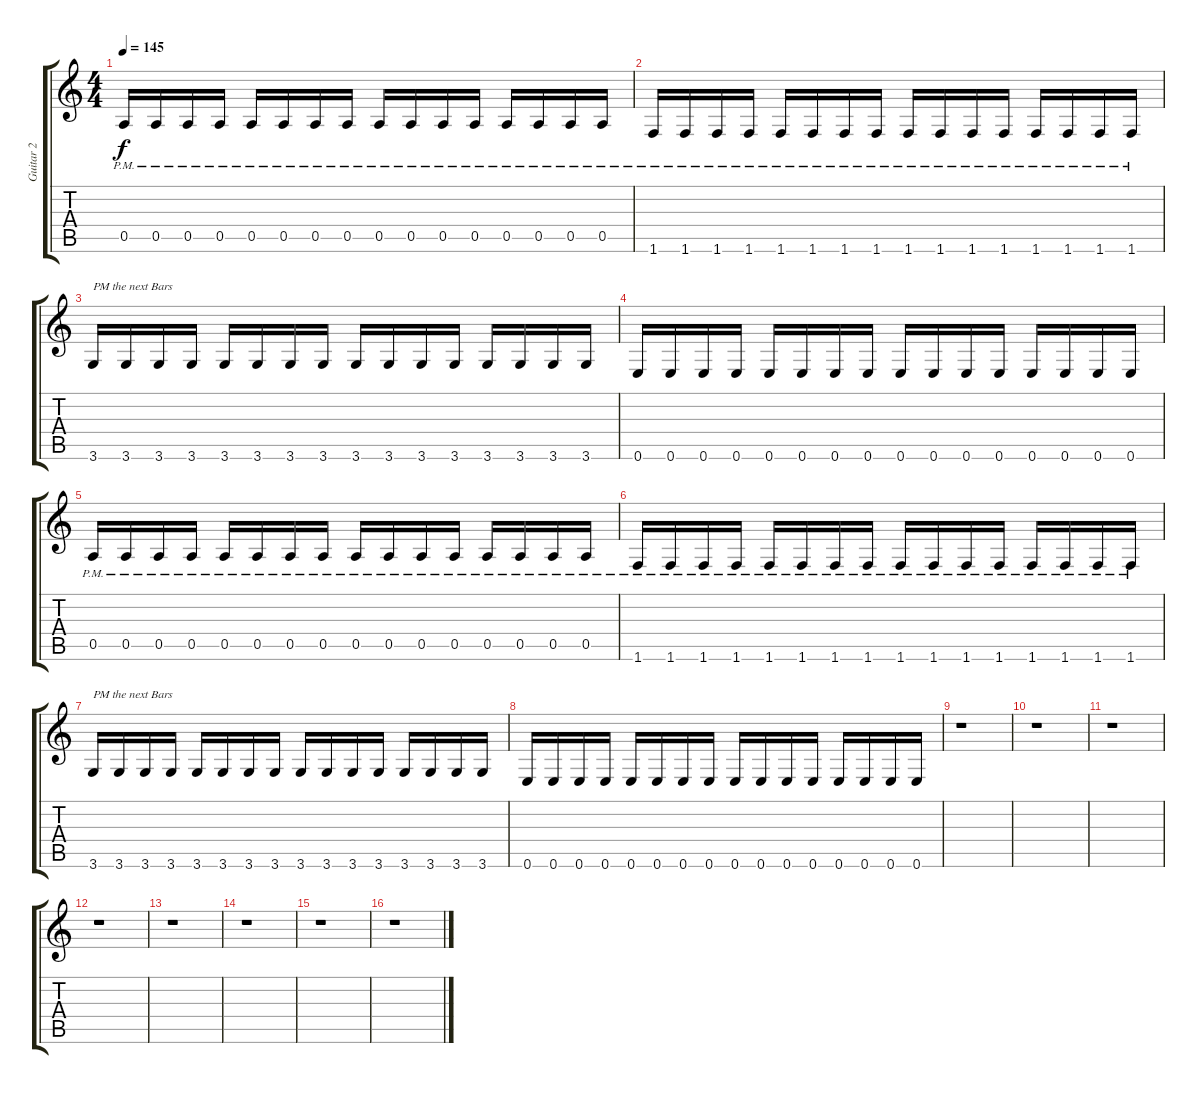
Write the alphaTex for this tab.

\track ("Guitar 2" "Guitar 2") {instrument distortionguitar}
\staff {score tabs}
\tuning (E4 B3 G3 D3 A2 E2) {hide}
\ts (4 4)
\tempo 145
\clef g2
\ks c
0.5{pm}.16{dy f} 0.5{pm}.16 0.5{pm}.16 0.5{pm}.16 0.5{pm}.16 0.5{pm}.16 0.5{pm}.16 0.5{pm}.16 0.5{pm}.16 0.5{pm}.16 0.5{pm}.16 0.5{pm}.16 0.5{pm}.16 0.5{pm}.16 0.5{pm}.16 0.5{pm}.16 |
1.6{pm}.16 1.6{pm}.16 1.6{pm}.16 1.6{pm}.16 1.6{pm}.16 1.6{pm}.16 1.6{pm}.16 1.6{pm}.16 1.6{pm}.16 1.6{pm}.16 1.6{pm}.16 1.6{pm}.16 1.6{pm}.16 1.6{pm}.16 1.6{pm}.16 1.6{pm}.16 |
3.6.16{txt "PM the next Bars"} 3.6.16 3.6.16 3.6.16 3.6.16 3.6.16 3.6.16 3.6.16 3.6.16 3.6.16 3.6.16 3.6.16 3.6.16 3.6.16 3.6.16 3.6.16 |
0.6.16 0.6.16 0.6.16 0.6.16 0.6.16 0.6.16 0.6.16 0.6.16 0.6.16 0.6.16 0.6.16 0.6.16 0.6.16 0.6.16 0.6.16 0.6.16 |
0.5{pm}.16 0.5{pm}.16 0.5{pm}.16 0.5{pm}.16 0.5{pm}.16 0.5{pm}.16 0.5{pm}.16 0.5{pm}.16 0.5{pm}.16 0.5{pm}.16 0.5{pm}.16 0.5{pm}.16 0.5{pm}.16 0.5{pm}.16 0.5{pm}.16 0.5{pm}.16 |
1.6{pm}.16 1.6{pm}.16 1.6{pm}.16 1.6{pm}.16 1.6{pm}.16 1.6{pm}.16 1.6{pm}.16 1.6{pm}.16 1.6{pm}.16 1.6{pm}.16 1.6{pm}.16 1.6{pm}.16 1.6{pm}.16 1.6{pm}.16 1.6{pm}.16 1.6{pm}.16 |
3.6.16{txt "PM the next Bars"} 3.6.16 3.6.16 3.6.16 3.6.16 3.6.16 3.6.16 3.6.16 3.6.16 3.6.16 3.6.16 3.6.16 3.6.16 3.6.16 3.6.16 3.6.16 |
0.6.16 0.6.16 0.6.16 0.6.16 0.6.16 0.6.16 0.6.16 0.6.16 0.6.16 0.6.16 0.6.16 0.6.16 0.6.16 0.6.16 0.6.16 0.6.16 |
r.1 |
r.1 |
r.1 |
r.1 |
r.1 |
r.1 |
r.1 |
r.1
